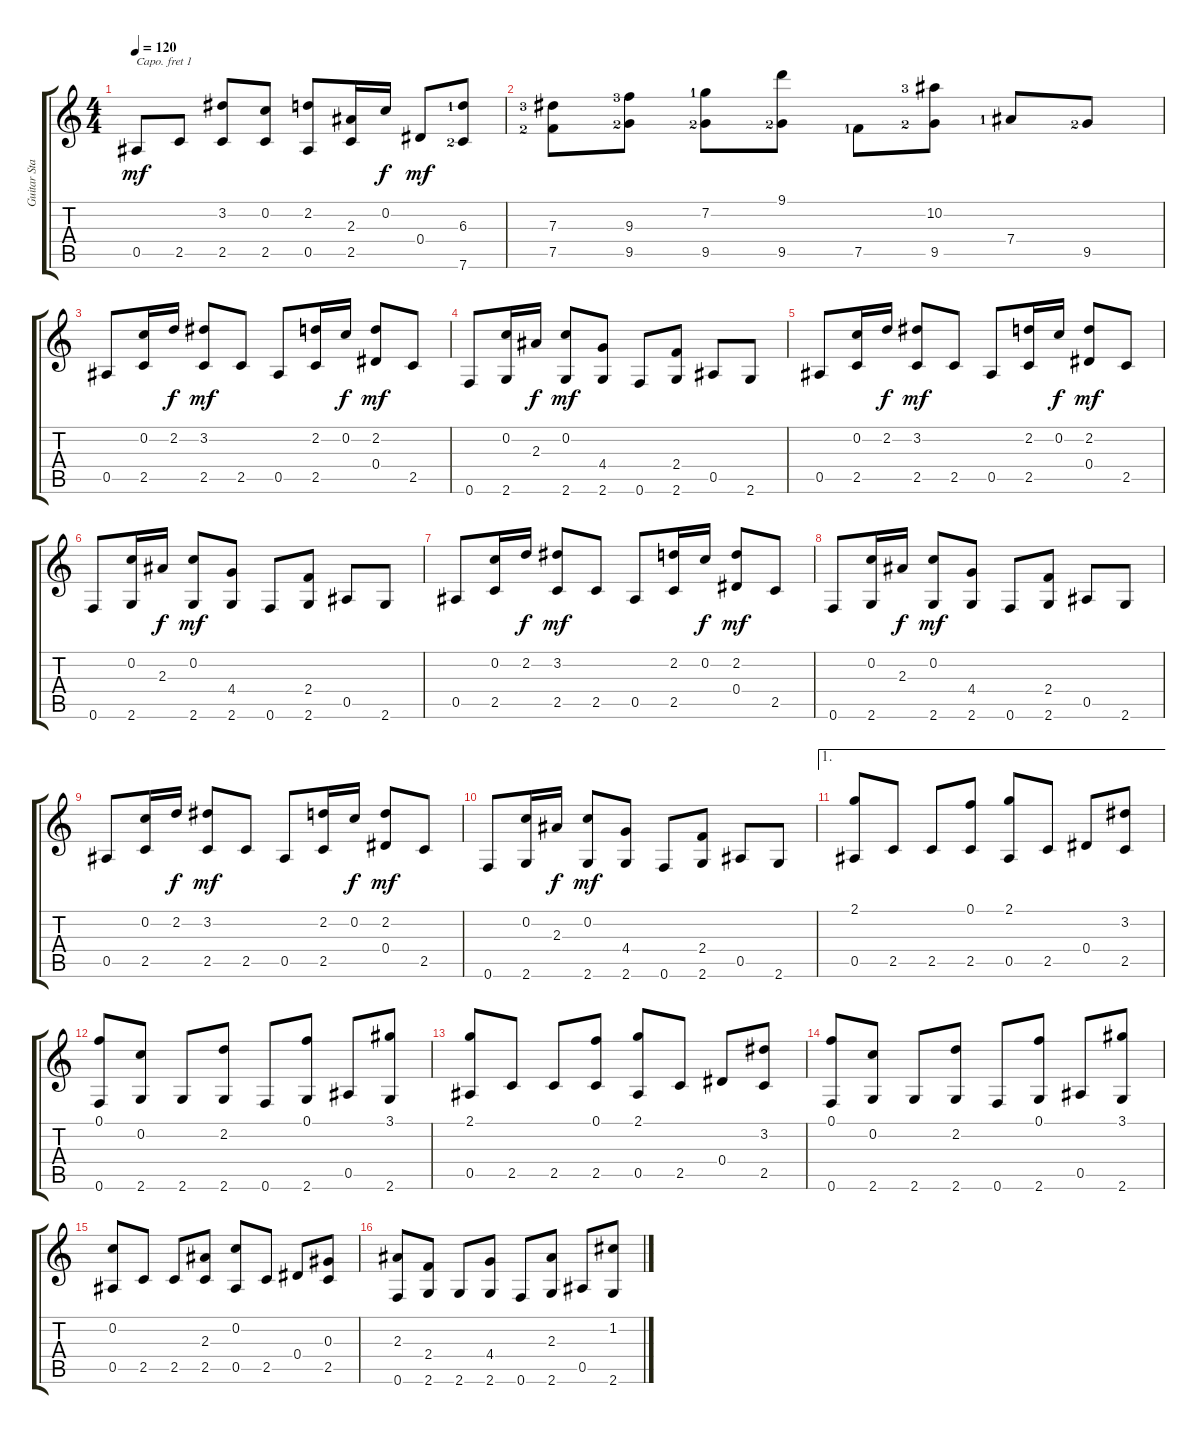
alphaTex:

\track ("Guitar Standard" "Guitar Sta") {instrument acousticguitarsteel}
\staff {score tabs}
\capo 1
\tuning (E4 B3 G3 D3 A2 E2) {hide}
\ts (4 4)
\tempo 120
\clef g2
\ks c
0.5.8{dy mf} 2.5.8 (3.2 2.5).8 (0.2 2.5).8 (2.2 0.5).8 (2.3 2.5).16 0.2.16{dy f} 0.4.8{dy mf} (6.3{lf 2} 7.6{lf 3}).8 |
(7.3{lf 4} 7.5{lf 3}).8 (9.3{lf 4} 9.5{lf 3}).8 (7.2{lf 2} 9.5{lf 3}).8 (9.1 9.5{lf 3}).8 7.5{lf 2}.8 (10.2{lf 4} 9.5{lf 3}).8 7.4{lf 2}.8 9.5{lf 3}.8 |
0.5.8 (0.2 2.5).16 2.2.16{dy f} (3.2 2.5).8{dy mf} 2.5.8 0.5.8 (2.2 2.5).16 0.2.16{dy f} (2.2 0.4).8{dy mf} 2.5.8 |
0.6.8 (0.2 2.6).16 2.3.16{dy f} (0.2 2.6).8{dy mf} (4.4 2.6).8 0.6.8 (2.4 2.6).8 0.5.8 2.6.8 |
0.5.8 (0.2 2.5).16 2.2.16{dy f} (3.2 2.5).8{dy mf} 2.5.8 0.5.8 (2.2 2.5).16 0.2.16{dy f} (2.2 0.4).8{dy mf} 2.5.8 |
0.6.8 (0.2 2.6).16 2.3.16{dy f} (0.2 2.6).8{dy mf} (4.4 2.6).8 0.6.8 (2.4 2.6).8 0.5.8 2.6.8 |
0.5.8 (0.2 2.5).16 2.2.16{dy f} (3.2 2.5).8{dy mf} 2.5.8 0.5.8 (2.2 2.5).16 0.2.16{dy f} (2.2 0.4).8{dy mf} 2.5.8 |
0.6.8 (0.2 2.6).16 2.3.16{dy f} (0.2 2.6).8{dy mf} (4.4 2.6).8 0.6.8 (2.4 2.6).8 0.5.8 2.6.8 |
0.5.8 (0.2 2.5).16 2.2.16{dy f} (3.2 2.5).8{dy mf} 2.5.8 0.5.8 (2.2 2.5).16 0.2.16{dy f} (2.2 0.4).8{dy mf} 2.5.8 |
0.6.8 (0.2 2.6).16 2.3.16{dy f} (0.2 2.6).8{dy mf} (4.4 2.6).8 0.6.8 (2.4 2.6).8 0.5.8 2.6.8 |
\ae 1
(2.1 0.5).8 2.5.8 2.5.8 (0.1 2.5).8 (2.1 0.5).8 2.5.8 0.4.8 (3.2 2.5).8 |
(0.1 0.6).8 (0.2 2.6).8 2.6.8 (2.2 2.6).8 0.6.8 (0.1 2.6).8 0.5.8 (3.1 2.6).8 |
(2.1 0.5).8 2.5.8 2.5.8 (0.1 2.5).8 (2.1 0.5).8 2.5.8 0.4.8 (3.2 2.5).8 |
(0.1 0.6).8 (0.2 2.6).8 2.6.8 (2.2 2.6).8 0.6.8 (0.1 2.6).8 0.5.8 (3.1 2.6).8 |
(0.2 0.5).8 2.5.8 2.5.8 (2.3 2.5).8 (0.2 0.5).8 2.5.8 0.4.8 (0.3 2.5).8 |
(2.3 0.6).8 (2.4 2.6).8 2.6.8 (4.4 2.6).8 0.6.8 (2.3 2.6).8 0.5.8 (1.2 2.6).8
